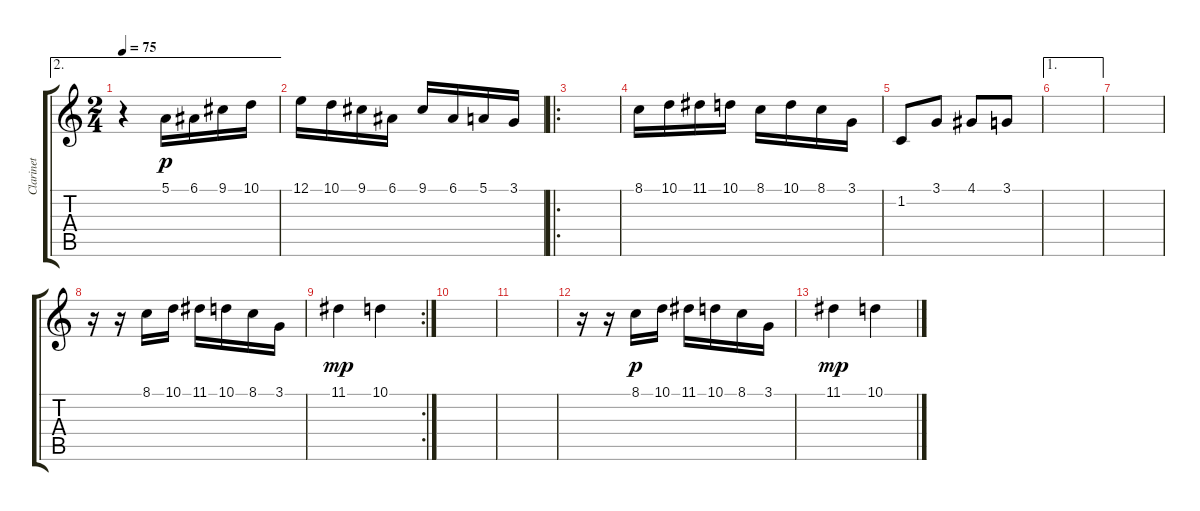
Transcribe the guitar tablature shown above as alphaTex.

\track ("Clarinet" "Clarinet") {instrument clarinet}
\staff {score tabs}
\tuning (E4 B3 G3 D3 A2 E2) {hide}
\ae 2
\ts (2 4)
\tempo 75
\clef g2
\ks c
r.4{dy p} 5.1.16 6.1.16 9.1.16 10.1.16 |
12.1.16 10.1.16 9.1.16 6.1.16 9.1.16 6.1.16 5.1.16 3.1.16 |
\ro
|
8.1.16 10.1.16 11.1.16 10.1.16 8.1.16 10.1.16 8.1.16 3.1.16 |
1.2.8 3.1.8 4.1.8 3.1.8 |
\ae 1
|
|
r.16 r.16 8.1.16 10.1.16 11.1.16 10.1.16 8.1.16 3.1.16 |
\rc 2
11.1.4{dy mp} 10.1.4 |
|
|
r.16 r.16 8.1.16{dy p} 10.1.16 11.1.16 10.1.16 8.1.16 3.1.16 |
11.1.4{dy mp} 10.1.4
